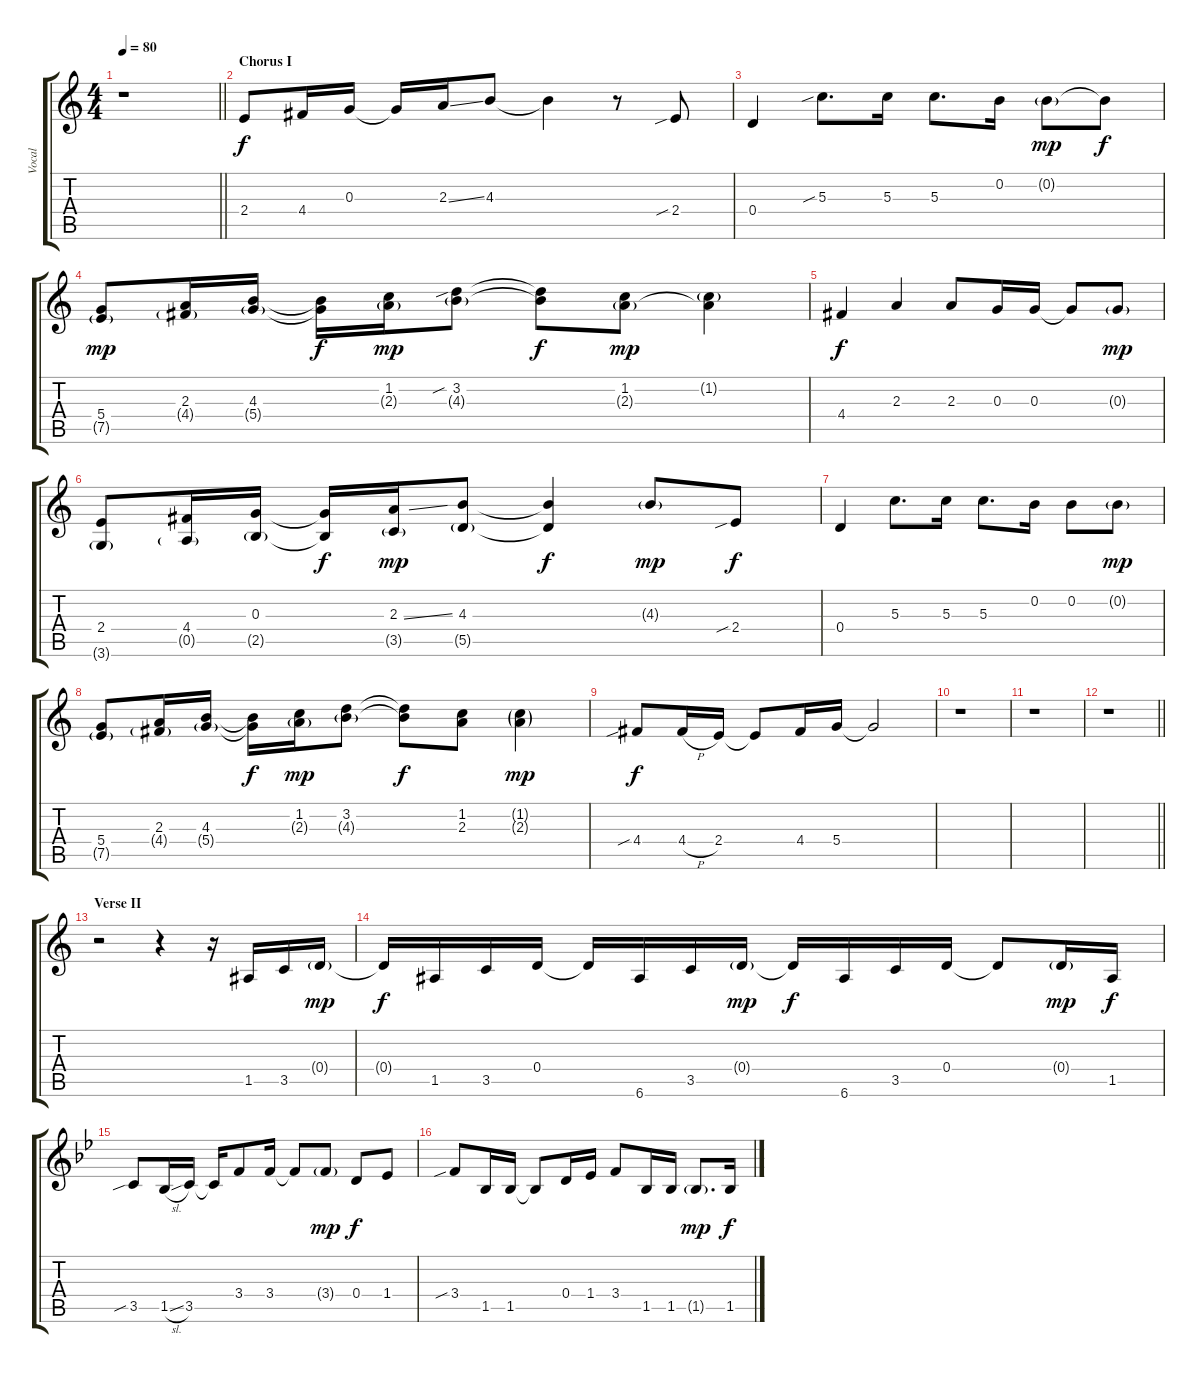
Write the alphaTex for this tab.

\track ("Vocal" "Vocal") {instrument electricguitarjazz}
\staff {score tabs}
\tuning (E4 B3 G3 D3 A2 E2) {hide}
\ts (4 4)
\tempo 80
\clef g2
\barLineRight lightlight
\ks c
r.1{dy f} |
\section ("" "Chorus I")
2.4.8 4.4.16 0.3.16 0.3{t}.16 2.3{ss}.16 4.3.8 4.3{t}.4 r.8 2.4{sib}.8 |
0.4.4 5.3{sib}.8{d} 5.3.16 5.3.8{d} 0.2.16 0.2{g}.8{dy mp} 0.2{t}.8{dy f} |
(5.4 7.5{g}).8{dy mp} (2.3 4.4{g}).16 (4.3 5.4{g}).16 (4.3{t} 5.4{t}).16{dy f} (1.2 2.3{g}).16{dy mp} (3.2{sib} 4.3{g}).8 (3.2{t} 4.3{t}).8{dy f} (1.2 2.3{g}).8{dy mp} (1.2{g} 2.3{t}).4 |
4.4.4{dy f} 2.3.4 2.3.8 0.3.16 0.3.16 0.3{t}.8 0.3{g}.8{dy mp} |
(2.4 3.6{g}).8 (4.4 0.5{g}).16 (0.3 2.5{g}).16 (0.3{t} 2.5{t}).16{dy f} (2.3{ss} 3.5{g}).16{dy mp} (4.3 5.5{g}).8 (4.3{t} 5.5{t}).4{dy f} 4.3{g}.8{dy mp} 2.4{sib}.8{dy f} |
0.4.4 5.3.8{d} 5.3.16 5.3.8{d} 0.2.16 0.2.8 0.2{g}.8{dy mp} |
(5.4 7.5{g}).8 (2.3 4.4{g}).16 (4.3 5.4{g}).16 (4.3{t} 5.4{t}).16{dy f} (1.2 2.3{g}).16{dy mp} (3.2 4.3{g}).8 (3.2{t} 4.3{t}).8{dy f} (1.2 2.3).8 (1.2{g} 2.3{g}).4{dy mp} |
4.4{sib}.8{dy f} 4.4{h}.16 2.4.16 2.4{t}.8 4.4.16 5.4.16 5.4{t}.2 |
r.1 |
r.1 |
\barLineRight lightlight
r.1 |
\section ("" "Verse II")
r.2 r.4 r.16 1.5.16 3.5.16 0.4{g}.16{dy mp} |
0.4{t}.16{dy f} 1.5.16 3.5.16 0.4.16 0.4{t}.16 6.6.16 3.5.16 0.4{g}.16{dy mp} 0.4{t}.16{dy f} 6.6.16 3.5.16 0.4.16 0.4{t}.8 0.4{g}.16{dy mp} 1.5.16{dy f} |
\ks bb
3.5{sib}.8 1.5{sl}.16 3.5.16 3.5{t}.16 3.4.8 3.4.16 3.4{t}.8 3.4{g}.8{dy mp} 0.4.8{dy f} 1.4.8 |
3.4{sib}.8 1.5.16 1.5.16 1.5{t}.8 0.4.16 1.4.16 3.4.8 1.5.16 1.5.16 1.5{g}.8{d dy mp} 1.5.16{dy f}
